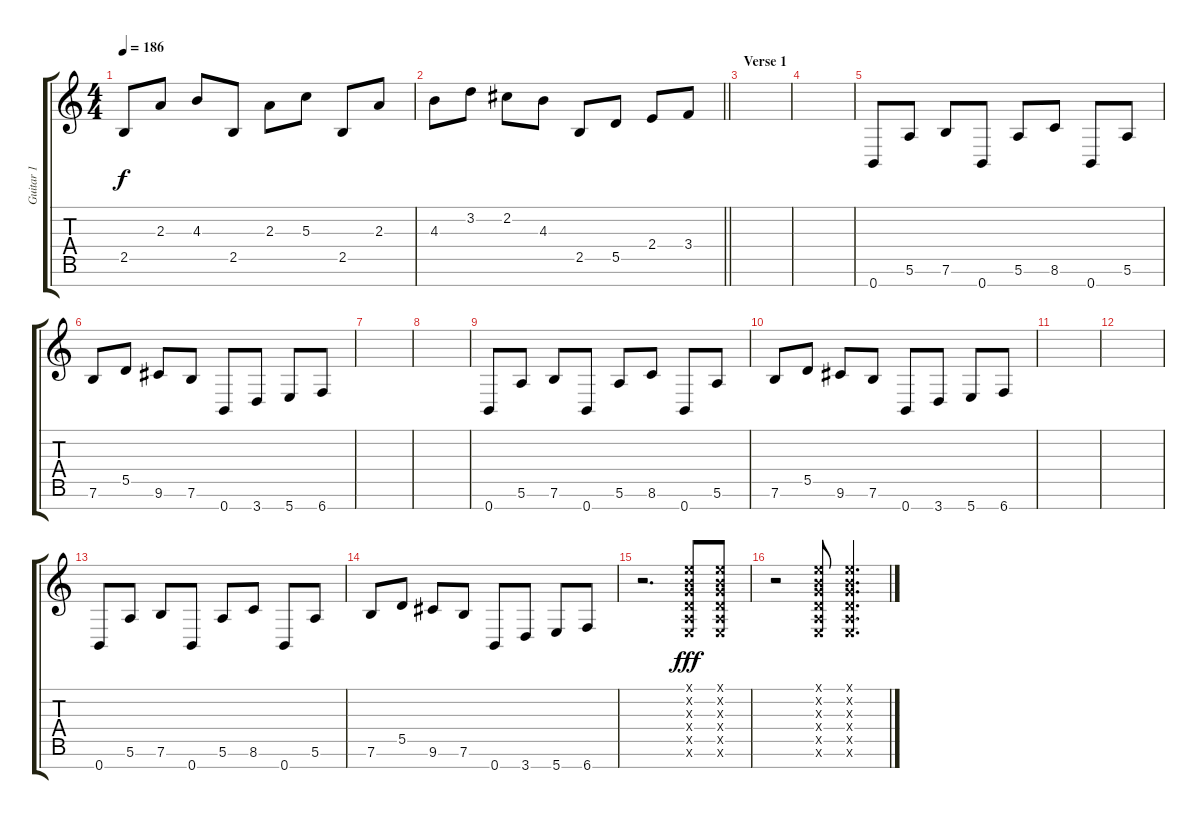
\track ("Guitar 1" "Guitar 1") {instrument distortionguitar}
\staff {score tabs}
\tuning (E4 B3 G3 D3 A2 E2 B1) {hide}
\ts (4 4)
\tempo 186
\clef g2
\ks c
2.5.8{dy f} 2.3.8 4.3.8 2.5.8 2.3.8 5.3.8 2.5.8 2.3.8 |
\barLineRight lightlight
4.3.8 3.2.8 2.2.8 4.3.8 2.5.8 5.5.8 2.4.8 3.4.8 |
\section ("" "Verse 1")
|
|
0.7.8 5.6.8 7.6.8 0.7.8 5.6.8 8.6.8 0.7.8 5.6.8 |
7.6.8 5.5.8 9.6.8 7.6.8 0.7.8 3.7.8 5.7.8 6.7.8 |
|
|
0.7.8 5.6.8 7.6.8 0.7.8 5.6.8 8.6.8 0.7.8 5.6.8 |
7.6.8 5.5.8 9.6.8 7.6.8 0.7.8 3.7.8 5.7.8 6.7.8 |
|
|
0.7.8 5.6.8 7.6.8 0.7.8 5.6.8 8.6.8 0.7.8 5.6.8 |
7.6.8 5.5.8 9.6.8 7.6.8 0.7.8 3.7.8 5.7.8 6.7.8 |
r.2{d} (0.1{x} 0.2{x} 0.3{x} 0.4{x} 0.5{x} 0.6{x}).8{dy fff} (0.1{x} 0.2{x} 0.3{x} 0.4{x} 0.5{x} 0.6{x}).8 |
r.2 (0.1{x} 0.2{x} 0.3{x} 0.4{x} 0.5{x} 0.6{x}).8 (0.1{x} 0.2{x} 0.3{x} 0.4{x} 0.5{x} 0.6{x}).4{d}
